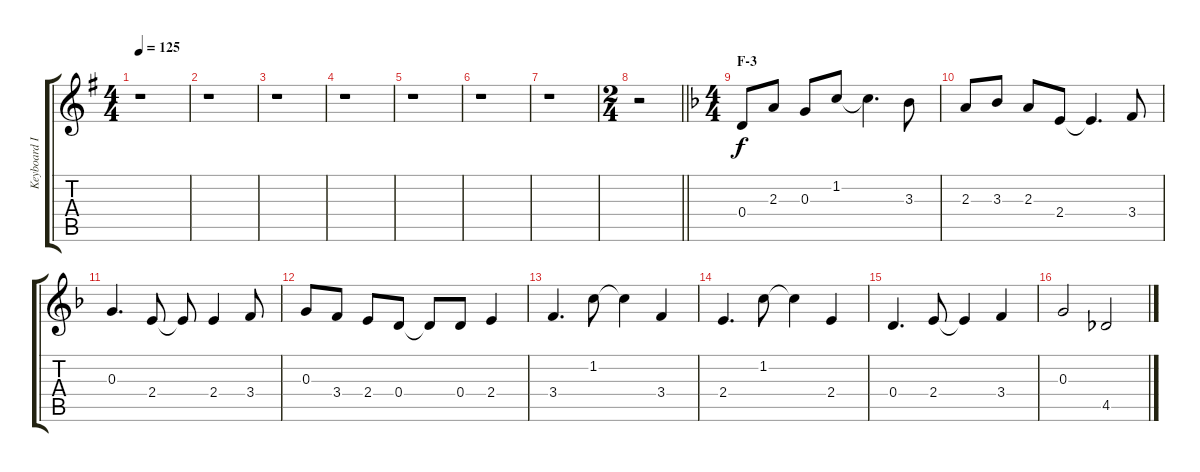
\track ("Keyboard I" "Keyboard I") {instrument lead2sawtooth}
\staff {score tabs}
\tuning (E5 B4 G4 D4 A3 E3) {hide}
\ts (4 4)
\tempo 125
\clef g2
\ks g
r.1{dy f} |
r.1 |
r.1 |
r.1 |
r.1 |
r.1 |
r.1 |
\ts (2 4)
\barLineRight lightlight
r.2 |
\ts (4 4)
\section ("" "F-3")
\ks f
0.4.8 2.3.8 0.3.8 1.2.8 1.2{t}.4{d} 3.3.8 |
2.3.8 3.3.8 2.3.8 2.4.8 2.4{t}.4{d} 3.4.8 |
0.3.4{d} 2.4.8 2.4{t}.8 2.4.4 3.4.8 |
0.3.8 3.4.8 2.4.8 0.4.8 0.4{t}.8 0.4.8 2.4.4 |
3.4.4{d} 1.2.8 1.2{t}.4 3.4.4 |
2.4.4{d} 1.2.8 1.2{t}.4 2.4.4 |
0.4.4{d} 2.4.8 2.4{t}.4 3.4.4 |
0.3.2 4.5.2
